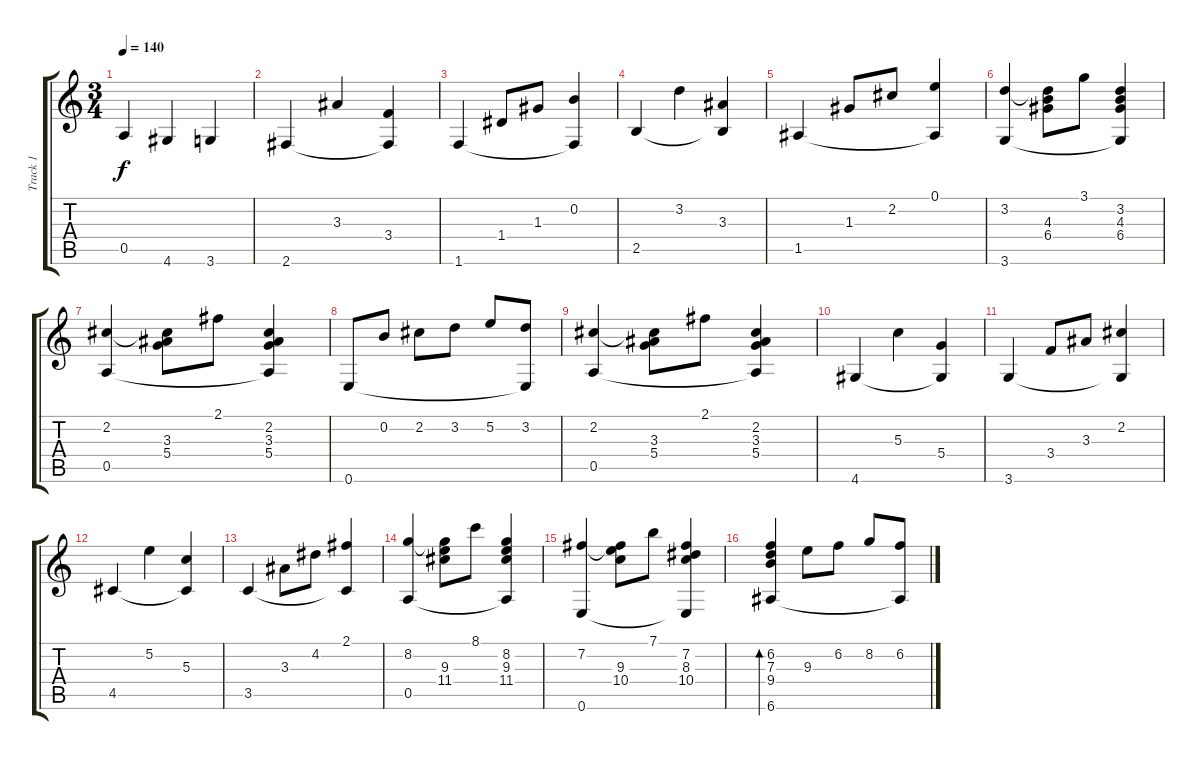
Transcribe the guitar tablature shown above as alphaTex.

\track ("Track 1" "Track 1") {instrument acousticguitarnylon}
\staff {score tabs}
\tuning (E4 B3 G3 D3 A2 E2) {hide}
\ts (3 4)
\tempo 140
\clef g2
\ks c
0.5.4{dy f} 4.6.4 3.6.4 |
2.6.4 3.3.4 (3.4 2.6{t}).4 |
1.6.4 1.4.8 1.3.8 (0.2 1.6{t}).4 |
2.5.4 3.2.4 (3.3 2.5{t}).4 |
1.5.4 1.3.8 2.2.8 (0.1 1.5{t}).4 |
(3.2 3.6).4 (3.2{t} 4.3 6.4).8 3.1.8 (3.2 4.3 6.4 3.6{t}).4 |
(2.2 0.5).4 (2.2{t} 3.3 5.4).8 2.1.8 (2.2 3.3 5.4 0.5{t}).4 |
0.6.8 0.2.8 2.2.8 3.2.8 5.2.8 (3.2 0.6{t}).8 |
(2.2 0.5).4 (2.2{t} 3.3 5.4).8 2.1.8 (2.2 3.3 5.4 0.5{t}).4 |
4.6.4 5.3.4 (5.4 4.6{t}).4 |
3.6.4 3.4.8 3.3.8 (2.2 3.6{t}).4 |
4.5.4 5.2.4 (5.3 4.5{t}).4 |
3.5.4 3.3.8 4.2.8 (2.1 3.5{t}).4 |
(8.2 0.5).4 (8.2{t} 9.3 11.4).8 8.1.8 (8.2 9.3 11.4 0.5{t}).4 |
(7.2 0.6).4 (7.2{t} 9.3 10.4).8 7.1.8 (7.2 8.3 10.4 0.6{t}).4 |
(6.2 7.3 9.4 6.6).4{bd 60} 9.3.8 6.2.8 8.2.8 (6.2 6.6{t}).8
